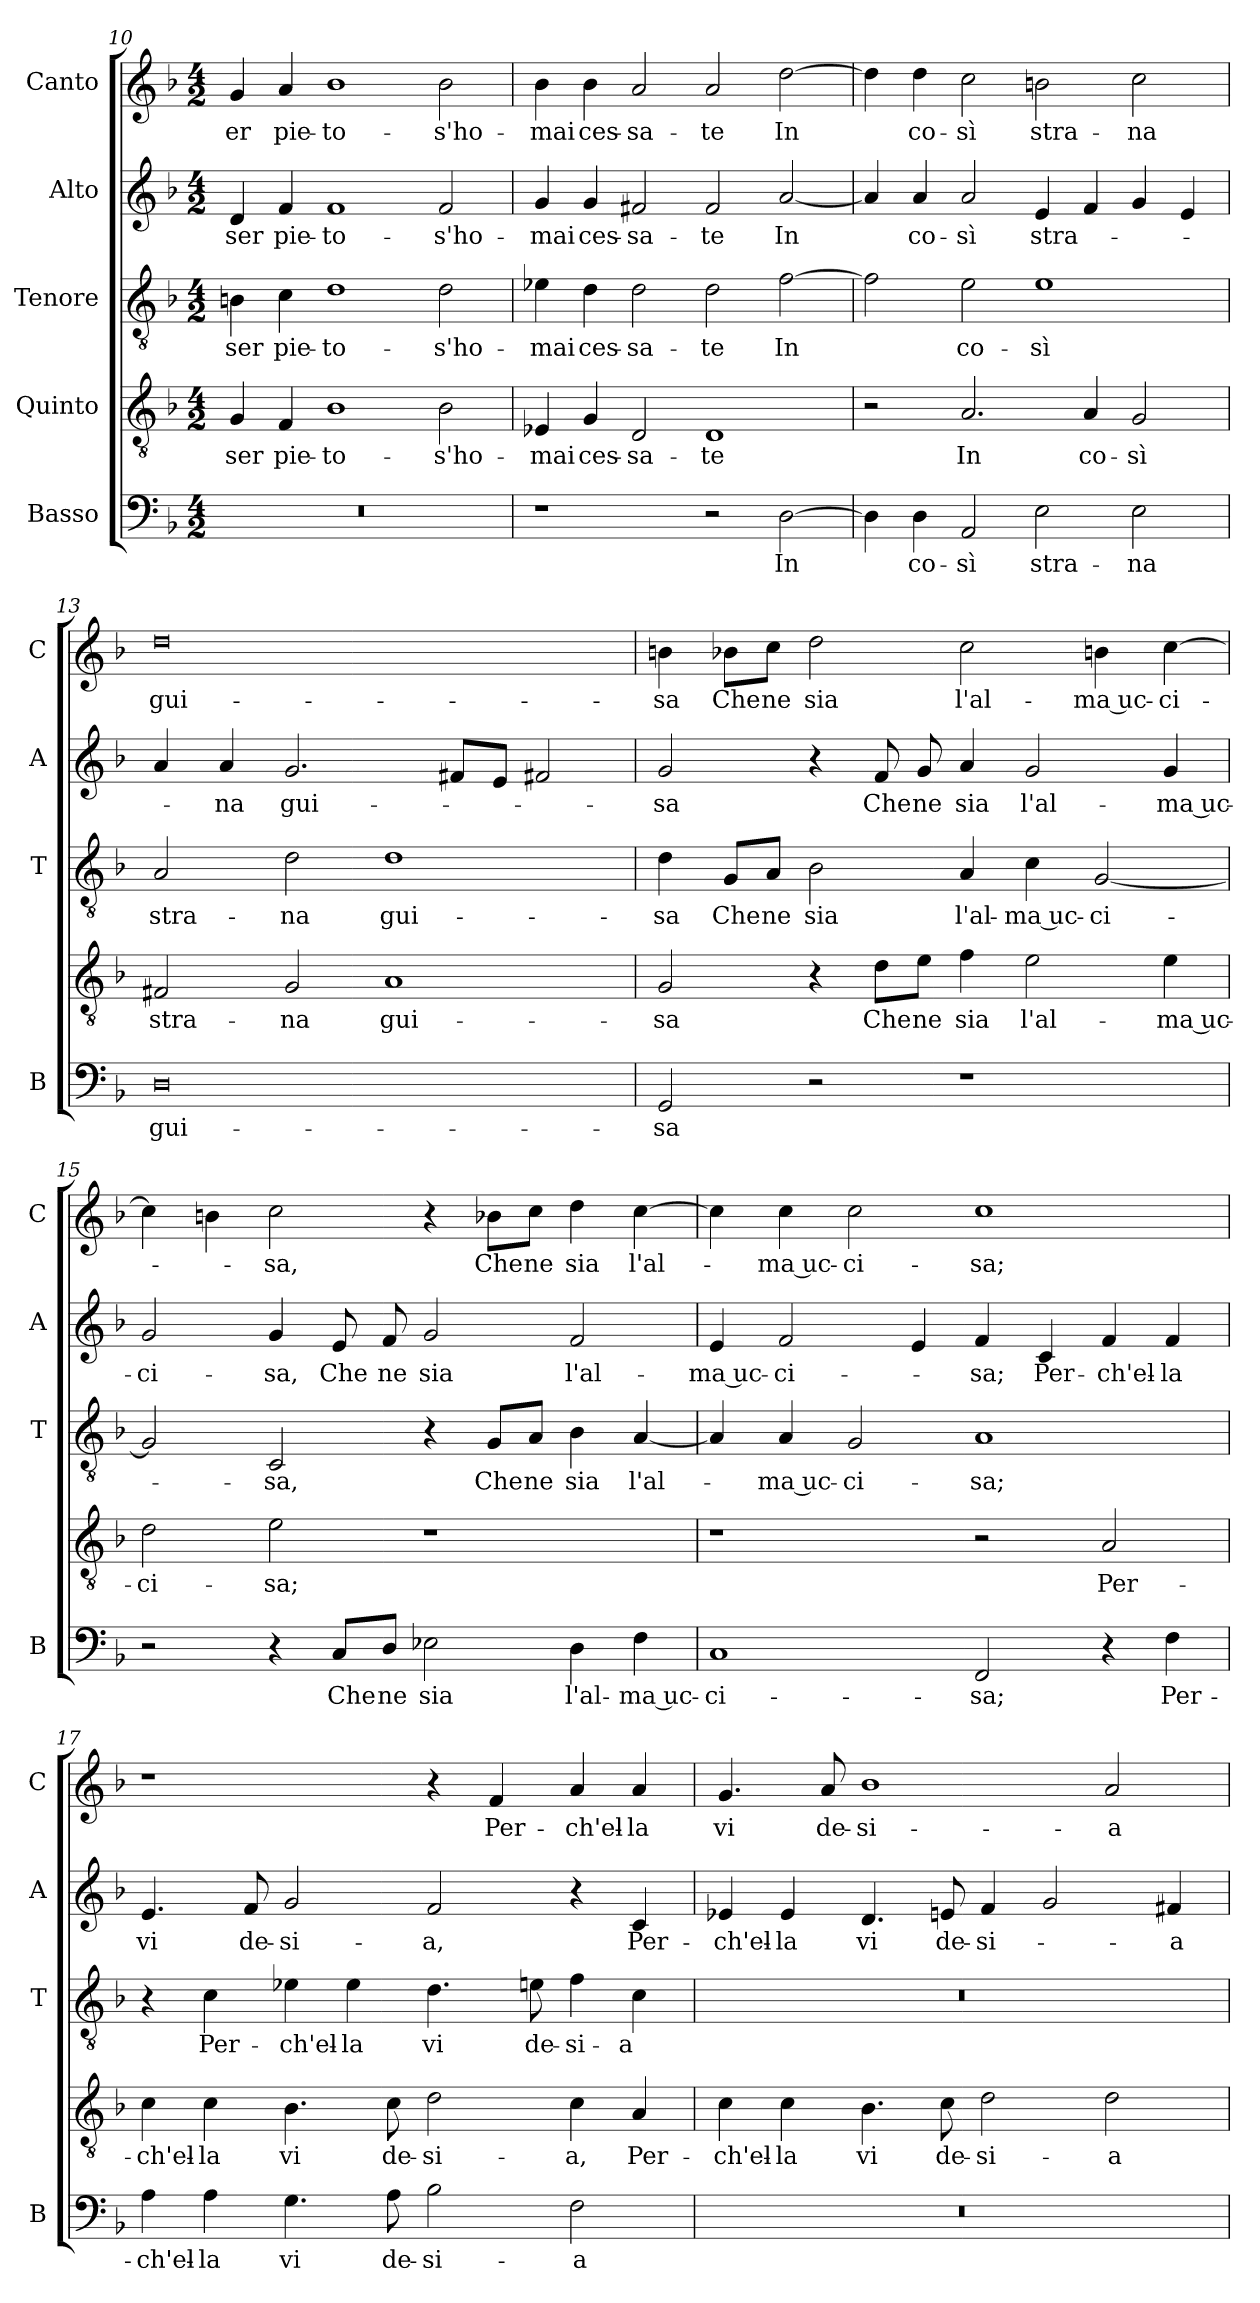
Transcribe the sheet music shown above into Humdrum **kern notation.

**kern	**text	**kern	**text	**kern	**text	**kern	**text	**kern	**text
*part5	*part5	*part4	*part4	*part3	*part3	*part2	*part2	*part1	*part1
*staff5	*staff5	*staff4	*staff4	*staff3	*staff3	*staff2	*staff2	*staff1	*staff1
*I"Basso	*	*I"Quinto	*	*I"Tenore	*	*I"Alto	*	*I"Canto	*
*I'B	*	*	*	*I'T	*	*I'A	*	*I'C	*
*clefF4	*	*clefGv2	*	*clefGv2	*	*clefG2	*	*clefG2	*
*k[b-]	*	*k[b-]	*	*k[b-]	*	*k[b-]	*	*k[b-]	*
*M4/2	*	*M4/2	*	*M4/2	*	*M4/2	*	*M4/2	*
=10	=10	=10	=10	=10	=10	=10	=10	=10	=10
0r	.	4G	-ser	4Bn	-ser	4d	-ser	4g	-er
.	.	4F	pie-	4c	pie-	4f	pie-	4a	pie-
.	.	1B-	-to-	1d	-to-	1f	-to-	1b-	-to-
.	.	2B-	-s'ho-	2d	-s'ho-	2f	-s'ho-	2b-	-s'ho-
=11	=11	=11	=11	=11	=11	=11	=11	=11	=11
1r	.	4E-X	-mai	4e-X	-mai	4g	-mai	4b-	-mai
.	.	4G	ces-	4d	ces-	4g	ces-	4b-	ces-
.	.	2D	-sa-	2d	-sa-	2f#X	-sa-	2a	-sa-
2r	.	1D	-te	2d	-te	2f#	-te	2a	-te
[2D	In	.	.	[2f	In	[2a	In	[2dd	In
=12	=12	=12	=12	=12	=12	=12	=12	=12	=12
4D]	.	2r	.	2f]	.	4a]	.	4dd]	.
4D	co-	.	.	.	.	4a	co-	4dd	co-
2AA	-sì	2.A	In	2e	co-	2a	-sì	2cc	-sì
2E	stra-	.	.	1e	-sì	4e	stra-	2bn	stra-
.	.	4A	co-	.	.	4f	.	.	.
2E	-na	2G	-sì	.	.	4g	.	2cc	-na
.	.	.	.	.	.	4e	.	.	.
=13	=13	=13	=13	=13	=13	=13	=13	=13	=13
0D	gui-	2F#X	stra-	2A	stra-	4a	.	0dd	gui-
.	.	.	.	.	.	4a	-na	.	.
.	.	2G	-na	2d	-na	2.g	gui-	.	.
.	.	1A	gui-	1d	gui-	.	.	.	.
.	.	.	.	.	.	8f#XL	.	.	.
.	.	.	.	.	.	8eJ	.	.	.
.	.	.	.	.	.	2f#X	.	.	.
=14	=14	=14	=14	=14	=14	=14	=14	=14	=14
2GG	-sa	2G	-sa	4d	-sa	2g	-sa	4bn	-sa
.	.	.	.	8G/L	Che	.	.	8b-X\L	Che
.	.	.	.	8A/J	ne	.	.	8cc\J	ne
2r	.	4r	.	2B-	sia	4r	.	2dd	sia
.	.	8d\L	Che	.	.	8f	Che	.	.
.	.	8e\J	ne	.	.	8g	ne	.	.
1r	.	4f	sia	4A	l'al-	4a	sia	2cc	l'al-
.	.	2e	l'al-	4c	-ma uc-	2g	l'al-	.	.
.	.	.	.	[2G	-ci-	.	.	4bn	-ma uc-
.	.	4e	-ma uc-	.	.	4g	-ma uc-	[4cc	-ci-
=15	=15	=15	=15	=15	=15	=15	=15	=15	=15
2r	.	2d	-ci-	2G]	.	2g	-ci-	4cc]	.
.	.	.	.	.	.	.	.	4bn	.
4r	.	2e	-sa;	2C	-sa,	4g	-sa,	2cc	-sa,
8C/L	Che	.	.	.	.	8e	Che	.	.
8D/J	ne	.	.	.	.	8f	ne	.	.
2E-X	sia	1r	.	4r	.	2g	sia	4r	.
.	.	.	.	8G/L	Che	.	.	8b-X\L	Che
.	.	.	.	8A/J	ne	.	.	8cc\J	ne
4D	l'al-	.	.	4B-	sia	2f	l'al-	4dd	sia
4F	-ma uc-	.	.	[4A	l'al-	.	.	[4cc	l'al-
=16	=16	=16	=16	=16	=16	=16	=16	=16	=16
1C	-ci-	1r	.	4A]	.	4e	-ma uc-	4cc]	.
.	.	.	.	4A	-ma uc-	2f	-ci-	4cc	-ma uc-
.	.	.	.	2G	-ci-	.	.	2cc	-ci-
.	.	.	.	.	.	4e	.	.	.
2FF	-sa;	2r	.	1A	-sa;	4f	-sa;	1cc	-sa;
.	.	.	.	.	.	4c	Per-	.	.
4r	.	2A	Per-	.	.	4f	-ch'el-	.	.
4F	Per-	.	.	.	.	4f	-la	.	.
=17	=17	=17	=17	=17	=17	=17	=17	=17	=17
4A	-ch'el-	4c	-ch'el-	4r	.	4.e	vi	1r	.
4A	-la	4c	-la	4c	Per-	.	.	.	.
.	.	.	.	.	.	8f	de-	.	.
4.G	vi	4.B-	vi	4e-X	-ch'el-	2g	-si-	.	.
.	.	.	.	4e-	-la	.	.	.	.
8A	de-	8c	de-	.	.	.	.	.	.
2B-	-si-	2d	-si-	4.d	vi	2f	-a,	4r	.
.	.	.	.	.	.	.	.	4f	Per-
.	.	.	.	8en	de-	.	.	.	.
2F	-a	4c	-a,	4f	-si-	4r	.	4a	-ch'el-
.	.	4A	Per-	4c	-a	4c	Per-	4a	-la
=18	=18	=18	=18	=18	=18	=18	=18	=18	=18
0r	.	4c	-ch'el-	0r	.	4e-X	-ch'el-	4.g	vi
.	.	4c	-la	.	.	4e-	-la	.	.
.	.	.	.	.	.	.	.	8a	de-
.	.	4.B-	vi	.	.	4.d	vi	1b-	-si-
.	.	8c	de-	.	.	8en	de-	.	.
.	.	2d	-si-	.	.	4f	-si-	.	.
.	.	.	.	.	.	2g	.	.	.
.	.	2d	-a	.	.	.	.	2a	-a
.	.	.	.	.	.	4f#X	-a	.	.
=	=	=	=	=	=	=	=	=	=
*-	*-	*-	*-	*-	*-	*-	*-	*-	*-
